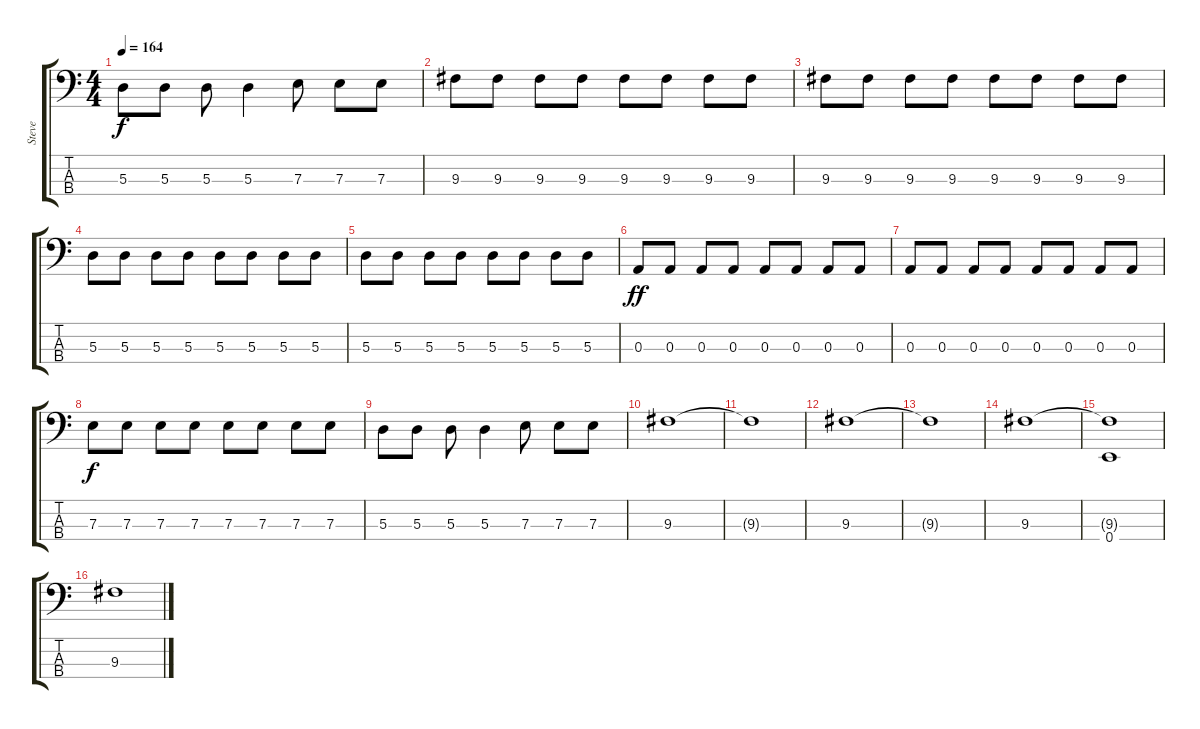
\track ("Steve" "Steve") {instrument electricbassfinger}
\staff {score tabs}
\tuning (G2 D2 A1 E1) {hide}
\ts (4 4)
\tempo 164
\clef f4
\ks c
5.3.8{dy f} 5.3.8 5.3.8 5.3.4 7.3.8 7.3.8 7.3.8 |
9.3.8 9.3.8 9.3.8 9.3.8 9.3.8 9.3.8 9.3.8 9.3.8 |
9.3.8 9.3.8 9.3.8 9.3.8 9.3.8 9.3.8 9.3.8 9.3.8 |
5.3.8 5.3.8 5.3.8 5.3.8 5.3.8 5.3.8 5.3.8 5.3.8 |
5.3.8 5.3.8 5.3.8 5.3.8 5.3.8 5.3.8 5.3.8 5.3.8 |
0.3.8{dy ff} 0.3.8 0.3.8 0.3.8 0.3.8 0.3.8 0.3.8 0.3.8 |
0.3.8 0.3.8 0.3.8 0.3.8 0.3.8 0.3.8 0.3.8 0.3.8 |
7.3.8{dy f} 7.3.8 7.3.8 7.3.8 7.3.8 7.3.8 7.3.8 7.3.8 |
5.3.8 5.3.8 5.3.8 5.3.4 7.3.8 7.3.8 7.3.8 |
9.3.1 |
9.3{t}.1 |
9.3.1 |
9.3{t}.1 |
9.3.1 |
(9.3{t} 0.4).1 |
9.3.1
